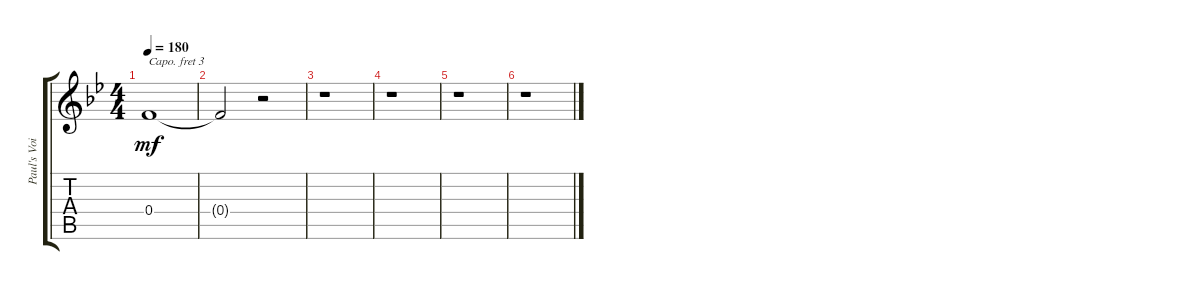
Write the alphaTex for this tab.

\track ("Paul's Voice" "Paul's Voi") {instrument electricguitarclean}
\staff {score tabs}
\capo 3
\tuning (E4 B3 G3 D3 A2 E2) {hide}
\ts (4 4)
\tempo 180
\clef g2
\ks bb
0.4.1{dy mf} |
0.4{t}.2 r.2 |
r.1 |
r.1 |
r.1 |
r.1
